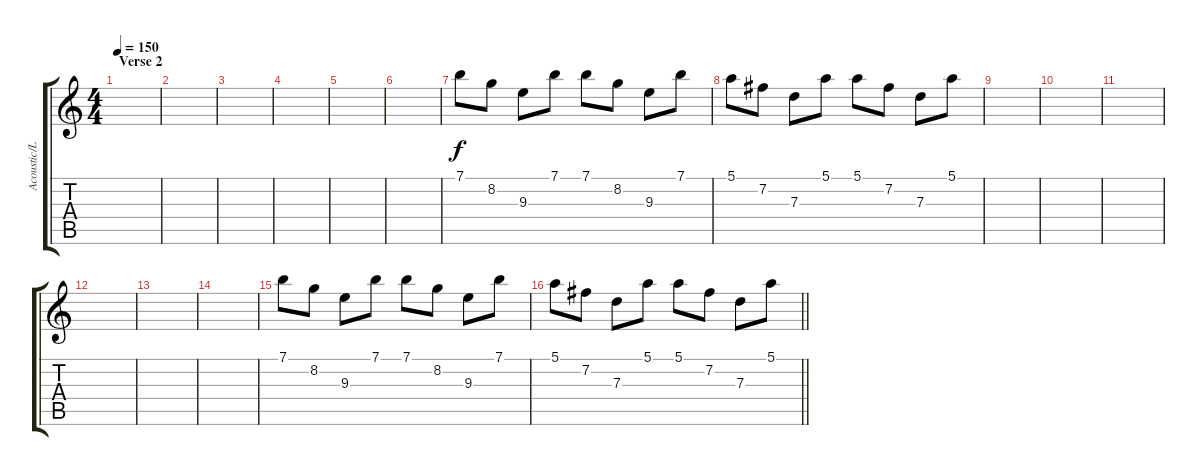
\track ("Acoustic/Lead Guitar" "Acoustic/L") {instrument acousticguitarsteel}
\staff {score tabs}
\tuning (E4 B3 G3 D3 A2 E2) {hide}
\ts (4 4)
\section ("" "Verse 2")
\tempo 150
\clef g2
\ks c
|
|
|
|
|
|
7.1.8{volume 12} 8.2.8 9.3.8 7.1.8 7.1.8 8.2.8 9.3.8 7.1.8 |
5.1.8 7.2.8 7.3.8 5.1.8 5.1.8 7.2.8 7.3.8 5.1.8 |
|
|
|
|
|
|
7.1.8{volume 12} 8.2.8 9.3.8 7.1.8 7.1.8 8.2.8 9.3.8 7.1.8 |
\barLineRight lightlight
5.1.8 7.2.8 7.3.8 5.1.8 5.1.8 7.2.8 7.3.8 5.1.8
